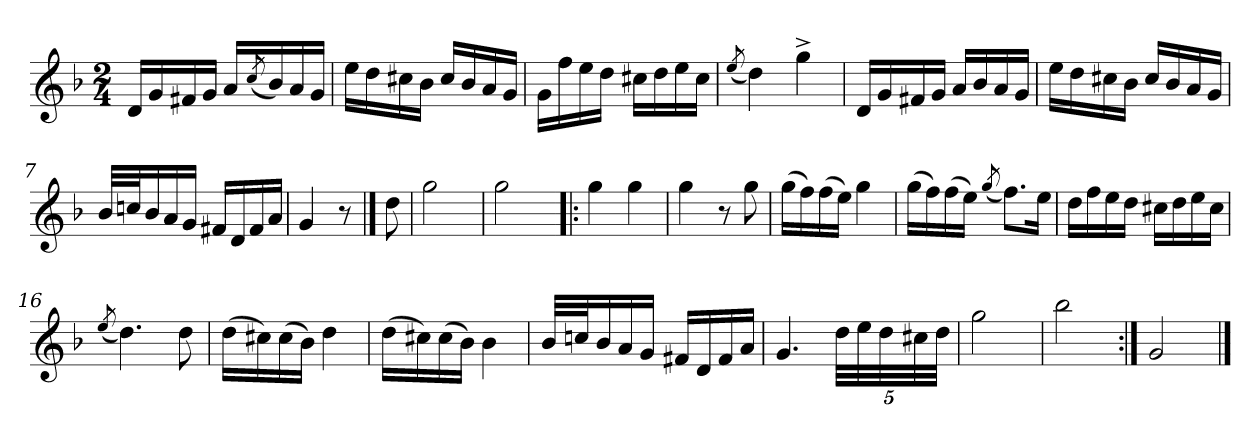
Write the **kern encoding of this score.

**kern
*part1
*staff1
*clefG2
*k[b-]
*G:dor
*M2/4
=1
16dLL
16g
16f#X
16gJJ
16aLL
(8qcc/
16b-)
16a
16gJJ
=2
16eeLL
16dd
16cc#X
16b-JJ
16cc#LL
16b-
16a
16gJJ
=3
16gLL
16ff
16ee
16ddJJ
16cc#XLL
16dd
16ee
16cc#JJ
=4
(8qee/
4dd)
4gg^
=5
16dLL
16g
16f#X
16gJJ
16aLL
16b-
16a
16gJJ
=6
16eeLL
16dd
16cc#X
16b-JJ
16cc#LL
16b-
16a
16gJJ
=7
32b-LLL
32ccnJ
16b-
16a
16gJJ
16f#XLL
16d
16f#
16aJJ
=8
4g
8r
==
8dd
=9
2gg
=10
2gg
=11!|:
4gg
4gg
=12
4gg
8r
8gg
=13
(16ggLL
16ff)
(16ff
16eeJJ)
4gg
=14
(16ggLL
16ff)
(16ff
16eeJJ)
(8qgg/
8.ffL)
16eeJk
=15
16ddLL
16ff
16ee
16ddJJ
16cc#XLL
16dd
16ee
16cc#JJ
=16
(8qee/
4.dd)
8dd
=17
(16ddLL
16cc#X)
(16cc#
16b-JJ)
4dd
=18
(16ddLL
16cc#X)
(16cc#
16b-JJ)
4b-
=19
32b-LLL
32ccnJ
16b-
16a
16gJJ
16f#XLL
16d
16f#
16aJJ
=20
4.g
40ddLLL
40ee
40dd
40cc#X
40ddJJJ
=21
2gg
=22
2bb-
=23:|!
2g
==
*-
